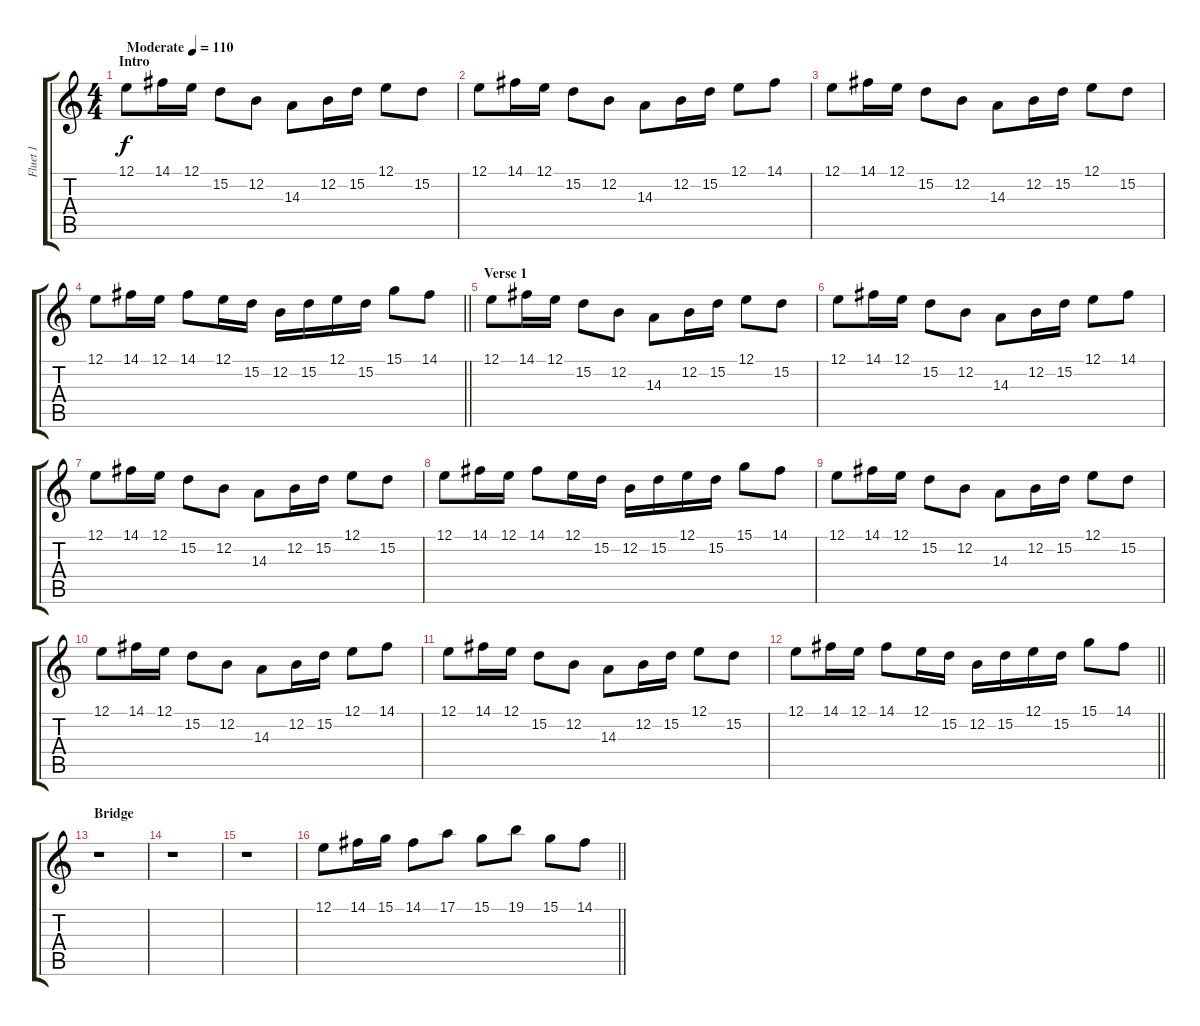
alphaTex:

\track ("Fluet 1" "Fluet 1") {instrument harmonica}
\staff {score tabs}
\tuning (E4 B3 G3 D3 A2 E2) {hide}
\ts (4 4)
\section ("" "Intro")
\tempo (110 "Moderate")
\clef g2
\ks c
12.1.8{dy f instrument harmonica} 14.1.16 12.1.16 15.2.8 12.2.8 14.3.8 12.2.16 15.2.16 12.1.8 15.2.8 |
12.1.8 14.1.16 12.1.16 15.2.8 12.2.8 14.3.8 12.2.16 15.2.16 12.1.8 14.1.8 |
12.1.8 14.1.16 12.1.16 15.2.8 12.2.8 14.3.8 12.2.16 15.2.16 12.1.8 15.2.8 |
\barLineRight lightlight
12.1.8 14.1.16 12.1.16 14.1.8 12.1.16 15.2.16 12.2.16 15.2.16 12.1.16 15.2.16 15.1.8 14.1.8 |
\section ("" "Verse 1")
12.1.8 14.1.16 12.1.16 15.2.8 12.2.8 14.3.8 12.2.16 15.2.16 12.1.8 15.2.8 |
12.1.8 14.1.16 12.1.16 15.2.8 12.2.8 14.3.8 12.2.16 15.2.16 12.1.8 14.1.8 |
12.1.8 14.1.16 12.1.16 15.2.8 12.2.8 14.3.8 12.2.16 15.2.16 12.1.8 15.2.8 |
12.1.8 14.1.16 12.1.16 14.1.8 12.1.16 15.2.16 12.2.16 15.2.16 12.1.16 15.2.16 15.1.8 14.1.8 |
12.1.8 14.1.16 12.1.16 15.2.8 12.2.8 14.3.8 12.2.16 15.2.16 12.1.8 15.2.8 |
12.1.8 14.1.16 12.1.16 15.2.8 12.2.8 14.3.8 12.2.16 15.2.16 12.1.8 14.1.8 |
12.1.8 14.1.16 12.1.16 15.2.8 12.2.8 14.3.8 12.2.16 15.2.16 12.1.8 15.2.8 |
\barLineRight lightlight
12.1.8 14.1.16 12.1.16 14.1.8 12.1.16 15.2.16 12.2.16 15.2.16 12.1.16 15.2.16 15.1.8 14.1.8 |
\section ("" "Bridge")
r.1 |
r.1 |
r.1 |
\barLineRight lightlight
12.1.8 14.1.16 15.1.16 14.1.8 17.1.8 15.1.8 19.1.8 15.1.8 14.1.8
